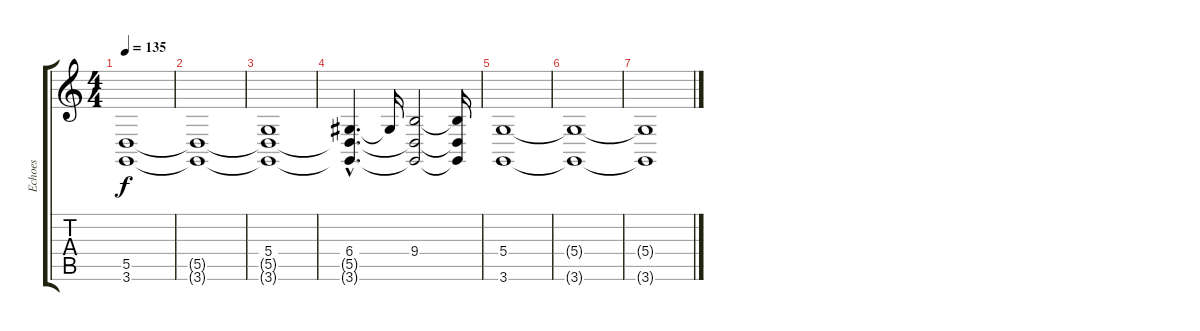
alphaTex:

\track ("Echoes" "Echoes") {instrument fx6goblins}
\staff {score tabs}
\tuning (E4 B3 G3 D3 A2 E2) {hide}
\ts (4 4)
\tempo 135
\clef g2
\ks c
(5.5 3.6).1{dy f} |
(5.5{t} 3.6{t}).1 |
(5.4 5.5{t} 3.6{t}).1 |
(6.4{hac} 5.5{hac t} 3.6{hac t}).4{d} 6.4{t}.16 (9.4 5.5{t} 3.6{t}).2 (9.4{t} 5.5{t} 3.6{t}).16 |
(5.4 3.6).1{volume 0} |
(5.4{t} 3.6{t}).1 |
(5.4{t} 3.6{t}).1
